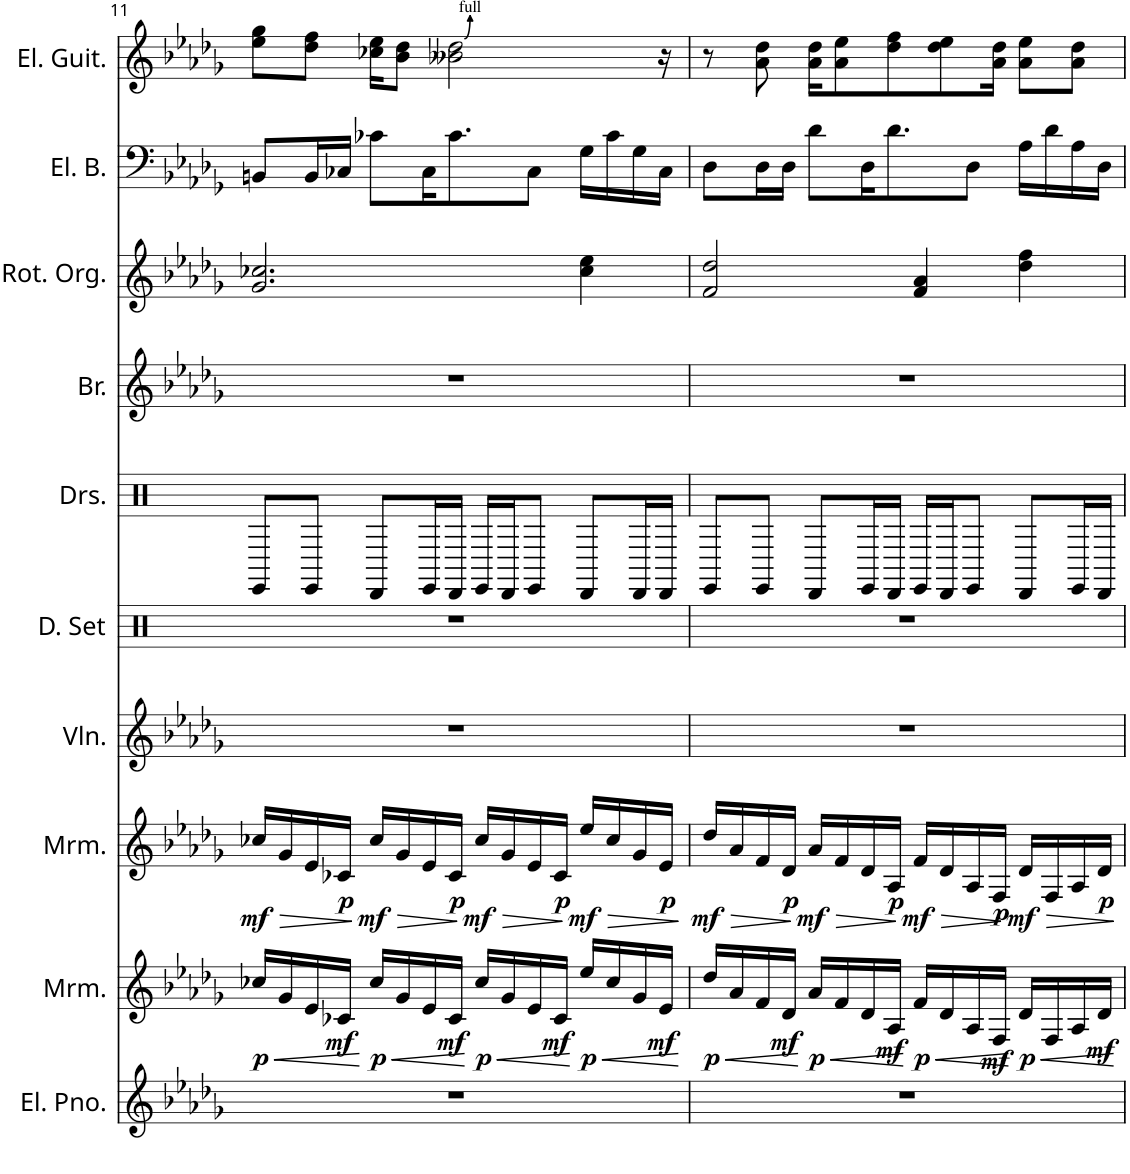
**kern	**kern	**dynam	**kern	**dynam	**kern	**kern	**kern	**kern	**kern	**kern	**kern
*part10	*part9	*part9	*part8	*part8	*part7	*part6	*part5	*part4	*part3	*part2	*part1
*staff10	*staff9	*staff9	*staff8	*staff8	*staff7	*staff6	*staff5	*staff4	*staff3	*staff2	*staff1
*I"エレクトリックピアノ	*I"マリンバ	*	*I"マリンバ	*	*I"ヴァイオリン	*I"ドラムセット	*I"ドラムセット	*I"金管楽器	*I"ロータリーオルガン	*I"エレキベース	*I"エレキギター
!!LO:PB:g=z
*clefG2	*clefG2	*	*clefG2	*	*clefG2	*clefX	*clefX	*clefG2	*clefG2	*clefF4	*clefG2
*k[b-e-a-d-g-]	*k[b-e-a-d-g-]	*	*k[b-e-a-d-g-]	*	*k[b-e-a-d-g-]	*k[]	*k[]	*k[b-e-a-d-g-]	*k[b-e-a-d-g-]	*k[b-e-a-d-g-]	*k[b-e-a-d-g-]
*M4/4	*M4/4	*	*M4/4	*	*M4/4	*M4/4	*M4/4	*M4/4	*M4/4	*M4/4	*M4/4
=11	=11	=11	=11	=11	=11	=11	=11	=11	=11	=11	=11
!	!	!LO:HP:b	!	!LO:HP:b	!	!	!	!	!	!	!
!	!	!LO:DY:n=1:b	!	!LO:DY:n=1:b	!	!	!	!	!	!	!
1r	16cc-X/LL	< p	16cc-X/LL	> mf	1r	1r	8EE/L	1r	2.g-/ 2.cc-X/	8BBn/L	8ee-\ 8gg-\L
.	16g-/	.	16g-/	.	.	.	.	.	.	.	.
.	16e-/	.	16e-/	.	.	.	8EE/J	.	.	16BB/L	8dd-\ 8ff\J
!	!	!LO:DY:n=2:b	!	!LO:DY:n=2:b	!	!	!	!	!	!	!
.	16c-X/JJ	mf	16c-X/JJ	p	.	.	.	.	.	16C-X/JJ	.
!	!	!LO:HP:n=1:b	!	!LO:HP:n=1:b	!	!	!	!	!	!	!
!	!	!LO:DY:n=3:b	!	!LO:DY:n=3:b	!	!	!	!	!	!	!
.	16cc-/LL	[ < p	16cc-/LL	] > mf	.	.	8DD/L	.	.	8c-X\L	16cc-X\ 16ee-\KL
.	16g-/	.	16g-/	.	.	.	.	.	.	.	8b-\ 8dd-\J
.	16e-/	.	16e-/	.	.	.	16EE/L	.	.	16C-\K	.
!	!	!LO:DY:n=4:b	!	!LO:DY:n=4:b	!	!	!	!	!	!	!
.	16c-/JJ	mf	16c-/JJ	p	.	.	16DD/JJ	.	.	8.c-\	2b--X\ 2dd-\
!	!	!LO:HP:n=1:b	!	!LO:HP:n=1:b	!	!	!	!	!	!	!
!	!	!LO:DY:n=5:b	!	!LO:DY:n=5:b	!	!	!	!	!	!	!
.	16cc-/LL	[ < p	16cc-/LL	] > mf	.	.	16EE/LL	.	.	.	.
.	16g-/	.	16g-/	.	.	.	16DD/J	.	.	.	.
.	16e-/	.	16e-/	.	.	.	8EE/J	.	.	8C-\J	.
!	!	!LO:DY:n=6:b	!	!LO:DY:n=6:b	!	!	!	!	!	!	!
.	16c-/JJ	mf	16c-/JJ	p	.	.	.	.	.	.	.
!	!	!LO:HP:n=1:b	!	!LO:HP:n=1:b	!	!	!	!	!	!	!
!	!	!LO:DY:n=7:b	!	!LO:DY:n=7:b	!	!	!	!	!	!	!
.	16ee-/LL	[ < p	16ee-/LL	] > mf	.	.	8DD/L	.	4cc-\ 4ee-\	16G-\LL	.
.	16cc-/	.	16cc-/	.	.	.	.	.	.	16c-\	.
.	16g-/	.	16g-/	.	.	.	16DD/L	.	.	16G-\	.
!	!	!LO:DY:n=8:b	!	!LO:DY:n=8:b	!	!	!	!	!	!	!
.	16e-/JJ	mf	16e-/JJ	p	.	.	16DD/JJ	.	.	16C-\JJ	16r
.	.	[	.	]	.	.	.	.	.	.	.
=12	=12	=12	=12	=12	=12	=12	=12	=12	=12	=12	=12
!	!	!LO:HP:b	!	!LO:HP:b	!	!	!	!	!	!	!
!	!	!LO:DY:n=1:b	!	!LO:DY:n=1:b	!	!	!	!	!	!	!
1r	16dd-/LL	< p	16dd-/LL	> mf	1r	1r	8EE/L	1r	2f/ 2dd-/	8D-\L	8r
.	16a-/	.	16a-/	.	.	.	.	.	.	.	.
.	16f/	.	16f/	.	.	.	8EE/J	.	.	16D-\L	8a-\ 8dd-\
!	!	!LO:DY:n=2:b	!	!LO:DY:n=2:b	!	!	!	!	!	!	!
.	16d-/JJ	mf	16d-/JJ	p	.	.	.	.	.	16D-\JJ	.
!	!	!LO:HP:n=1:b	!	!LO:HP:n=1:b	!	!	!	!	!	!	!
!	!	!LO:DY:n=3:b	!	!LO:DY:n=3:b	!	!	!	!	!	!	!
.	16a-/LL	[ < p	16a-/LL	] > mf	.	.	8DD/L	.	.	8d-\L	16a-\ 16dd-\KL
.	16f/	.	16f/	.	.	.	.	.	.	.	8a-\ 8ee-\
.	16d-/	.	16d-/	.	.	.	16EE/L	.	.	16D-\K	.
!	!	!LO:DY:n=4:b	!	!LO:DY:n=4:b	!	!	!	!	!	!	!
.	16A-/JJ	mf	16A-/JJ	p	.	.	16DD/JJ	.	.	8.d-\	8dd-\ 8ff\
!	!	!LO:HP:n=1:b	!	!LO:HP:n=1:b	!	!	!	!	!	!	!
!	!	!LO:DY:n=5:b	!	!LO:DY:n=5:b	!	!	!	!	!	!	!
.	16f/LL	[ < p	16f/LL	] > mf	.	.	16EE/LL	.	4f/ 4a-/	.	.
.	16d-/	.	16d-/	.	.	.	16DD/J	.	.	.	8dd-\ 8ee-\
.	16A-/	.	16A-/	.	.	.	8EE/J	.	.	8D-\J	.
!	!	!LO:DY:n=6:b	!	!LO:DY:n=6:b	!	!	!	!	!	!	!
.	16F/JJ	mf	16F/JJ	p	.	.	.	.	.	.	16a-\ 16dd-\Jk
!	!	!LO:HP:n=1:b	!	!LO:HP:n=1:b	!	!	!	!	!	!	!
!	!	!LO:DY:n=7:b	!	!LO:DY:n=7:b	!	!	!	!	!	!	!
.	16d-/LL	[ < p	16d-/LL	] > mf	.	.	8DD/L	.	4dd-\ 4ff\	16A-\LL	8a-\ 8ee-\L
.	16F/	.	16F/	.	.	.	.	.	.	16d-\	.
.	16A-/	.	16A-/	.	.	.	16EE/L	.	.	16A-\	8a-\ 8dd-\J
!	!	!LO:DY:n=8:b	!	!LO:DY:n=8:b	!	!	!	!	!	!	!
.	16d-/JJ	mf	16d-/JJ	p	.	.	16DD/JJ	.	.	16D-\JJ	.
.	.	[	.	]	.	.	.	.	.	.	.
=	=	=	=	=	=	=	=	=	=	=	=
*-	*-	*-	*-	*-	*-	*-	*-	*-	*-	*-	*-
